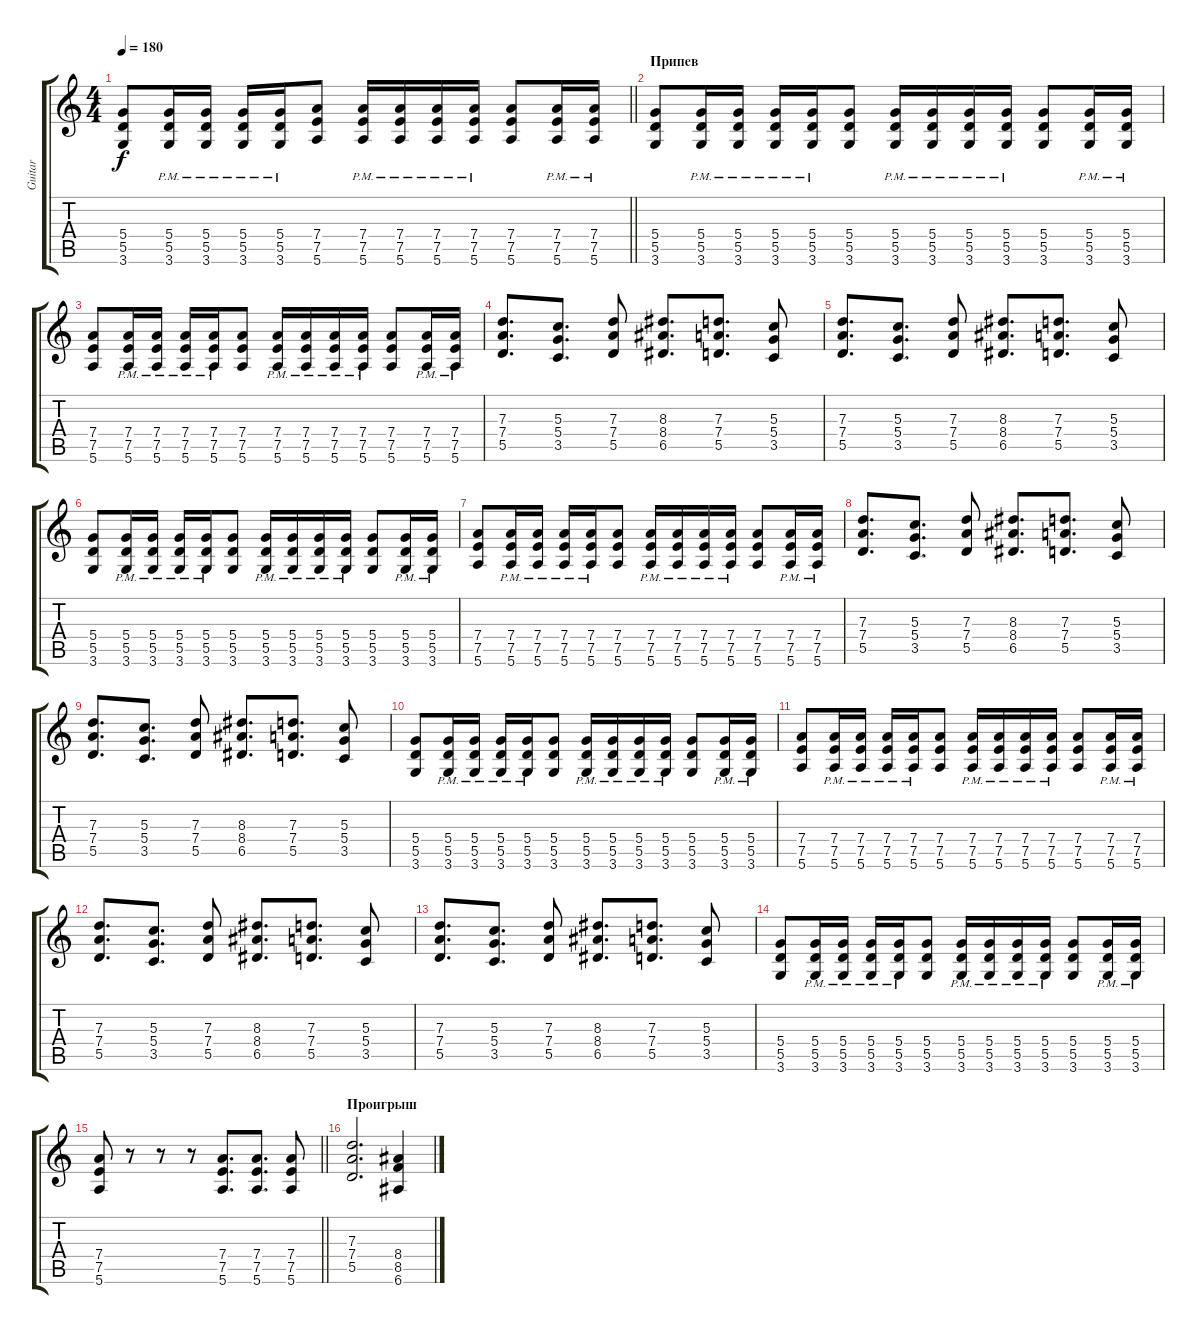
\track ("Guitar" "Guitar") {instrument distortionguitar}
\staff {score tabs}
\tuning (E4 B3 G3 D3 A2 E2) {hide}
\ts (4 4)
\tempo 180
\clef g2
\barLineRight lightlight
\ks c
(5.4 5.5 3.6).8{dy f} (5.4{pm} 5.5{pm} 3.6{pm}).16 (5.4{pm} 5.5{pm} 3.6{pm}).16 (5.4{pm} 5.5{pm} 3.6{pm}).16 (5.4{pm} 5.5{pm} 3.6{pm}).16 (7.4 7.5 5.6).8 (7.4{pm} 7.5{pm} 5.6{pm}).16 (7.4{pm} 7.5{pm} 5.6{pm}).16 (7.4{pm} 7.5{pm} 5.6{pm}).16 (7.4{pm} 7.5{pm} 5.6{pm}).16 (7.4 7.5 5.6).8 (7.4{pm} 7.5{pm} 5.6{pm}).16 (7.4{pm} 7.5{pm} 5.6{pm}).16 |
\section ("" "Припев")
(5.4 5.5 3.6).8 (5.4{pm} 5.5{pm} 3.6{pm}).16 (5.4{pm} 5.5{pm} 3.6{pm}).16 (5.4{pm} 5.5{pm} 3.6{pm}).16 (5.4{pm} 5.5{pm} 3.6{pm}).16 (5.4 5.5 3.6).8 (5.4{pm} 5.5{pm} 3.6{pm}).16 (5.4{pm} 5.5{pm} 3.6{pm}).16 (5.4{pm} 5.5{pm} 3.6{pm}).16 (5.4{pm} 5.5{pm} 3.6{pm}).16 (5.4 5.5 3.6).8 (5.4{pm} 5.5{pm} 3.6{pm}).16 (5.4{pm} 5.5{pm} 3.6{pm}).16 |
(7.4 7.5 5.6).8 (7.4{pm} 7.5{pm} 5.6{pm}).16 (7.4{pm} 7.5{pm} 5.6{pm}).16 (7.4{pm} 7.5{pm} 5.6{pm}).16 (7.4{pm} 7.5{pm} 5.6{pm}).16 (7.4 7.5 5.6).8 (7.4{pm} 7.5{pm} 5.6{pm}).16 (7.4{pm} 7.5{pm} 5.6{pm}).16 (7.4{pm} 7.5{pm} 5.6{pm}).16 (7.4{pm} 7.5{pm} 5.6{pm}).16 (7.4 7.5 5.6).8 (7.4{pm} 7.5{pm} 5.6{pm}).16 (7.4{pm} 7.5{pm} 5.6{pm}).16 |
(7.3 7.4 5.5).8{d} (5.3 5.4 3.5).8{d} (7.3 7.4 5.5).8 (8.3 8.4 6.5).8{d} (7.3 7.4 5.5).8{d} (5.3 5.4 3.5).8 |
(7.3 7.4 5.5).8{d} (5.3 5.4 3.5).8{d} (7.3 7.4 5.5).8 (8.3 8.4 6.5).8{d} (7.3 7.4 5.5).8{d} (5.3 5.4 3.5).8 |
(5.4 5.5 3.6).8 (5.4{pm} 5.5{pm} 3.6{pm}).16 (5.4{pm} 5.5{pm} 3.6{pm}).16 (5.4{pm} 5.5{pm} 3.6{pm}).16 (5.4{pm} 5.5{pm} 3.6{pm}).16 (5.4 5.5 3.6).8 (5.4{pm} 5.5{pm} 3.6{pm}).16 (5.4{pm} 5.5{pm} 3.6{pm}).16 (5.4{pm} 5.5{pm} 3.6{pm}).16 (5.4{pm} 5.5{pm} 3.6{pm}).16 (5.4 5.5 3.6).8 (5.4{pm} 5.5{pm} 3.6{pm}).16 (5.4{pm} 5.5{pm} 3.6{pm}).16 |
(7.4 7.5 5.6).8 (7.4{pm} 7.5{pm} 5.6{pm}).16 (7.4{pm} 7.5{pm} 5.6{pm}).16 (7.4{pm} 7.5{pm} 5.6{pm}).16 (7.4{pm} 7.5{pm} 5.6{pm}).16 (7.4 7.5 5.6).8 (7.4{pm} 7.5{pm} 5.6{pm}).16 (7.4{pm} 7.5{pm} 5.6{pm}).16 (7.4{pm} 7.5{pm} 5.6{pm}).16 (7.4{pm} 7.5{pm} 5.6{pm}).16 (7.4 7.5 5.6).8 (7.4{pm} 7.5{pm} 5.6{pm}).16 (7.4{pm} 7.5{pm} 5.6{pm}).16 |
(7.3 7.4 5.5).8{d} (5.3 5.4 3.5).8{d} (7.3 7.4 5.5).8 (8.3 8.4 6.5).8{d} (7.3 7.4 5.5).8{d} (5.3 5.4 3.5).8 |
(7.3 7.4 5.5).8{d} (5.3 5.4 3.5).8{d} (7.3 7.4 5.5).8 (8.3 8.4 6.5).8{d} (7.3 7.4 5.5).8{d} (5.3 5.4 3.5).8 |
(5.4 5.5 3.6).8 (5.4{pm} 5.5{pm} 3.6{pm}).16 (5.4{pm} 5.5{pm} 3.6{pm}).16 (5.4{pm} 5.5{pm} 3.6{pm}).16 (5.4{pm} 5.5{pm} 3.6{pm}).16 (5.4 5.5 3.6).8 (5.4{pm} 5.5{pm} 3.6{pm}).16 (5.4{pm} 5.5{pm} 3.6{pm}).16 (5.4{pm} 5.5{pm} 3.6{pm}).16 (5.4{pm} 5.5{pm} 3.6{pm}).16 (5.4 5.5 3.6).8 (5.4{pm} 5.5{pm} 3.6{pm}).16 (5.4{pm} 5.5{pm} 3.6{pm}).16 |
(7.4 7.5 5.6).8 (7.4{pm} 7.5{pm} 5.6{pm}).16 (7.4{pm} 7.5{pm} 5.6{pm}).16 (7.4{pm} 7.5{pm} 5.6{pm}).16 (7.4{pm} 7.5{pm} 5.6{pm}).16 (7.4 7.5 5.6).8 (7.4{pm} 7.5{pm} 5.6{pm}).16 (7.4{pm} 7.5{pm} 5.6{pm}).16 (7.4{pm} 7.5{pm} 5.6{pm}).16 (7.4{pm} 7.5{pm} 5.6{pm}).16 (7.4 7.5 5.6).8 (7.4{pm} 7.5{pm} 5.6{pm}).16 (7.4{pm} 7.5{pm} 5.6{pm}).16 |
(7.3 7.4 5.5).8{d} (5.3 5.4 3.5).8{d} (7.3 7.4 5.5).8 (8.3 8.4 6.5).8{d} (7.3 7.4 5.5).8{d} (5.3 5.4 3.5).8 |
(7.3 7.4 5.5).8{d} (5.3 5.4 3.5).8{d} (7.3 7.4 5.5).8 (8.3 8.4 6.5).8{d} (7.3 7.4 5.5).8{d} (5.3 5.4 3.5).8 |
(5.4 5.5 3.6).8 (5.4{pm} 5.5{pm} 3.6{pm}).16 (5.4{pm} 5.5{pm} 3.6{pm}).16 (5.4{pm} 5.5{pm} 3.6{pm}).16 (5.4{pm} 5.5{pm} 3.6{pm}).16 (5.4 5.5 3.6).8 (5.4{pm} 5.5{pm} 3.6{pm}).16 (5.4{pm} 5.5{pm} 3.6{pm}).16 (5.4{pm} 5.5{pm} 3.6{pm}).16 (5.4{pm} 5.5{pm} 3.6{pm}).16 (5.4 5.5 3.6).8 (5.4{pm} 5.5{pm} 3.6{pm}).16 (5.4{pm} 5.5{pm} 3.6{pm}).16 |
\barLineRight lightlight
(7.4 7.5 5.6).8 r.8 r.8 r.8 (7.4 7.5 5.6).8{d} (7.4 7.5 5.6).8{d} (7.4 7.5 5.6).8 |
\section ("" "Проигрыш")
(7.3 7.4 5.5).2{d} (8.4 8.5 6.6).4
